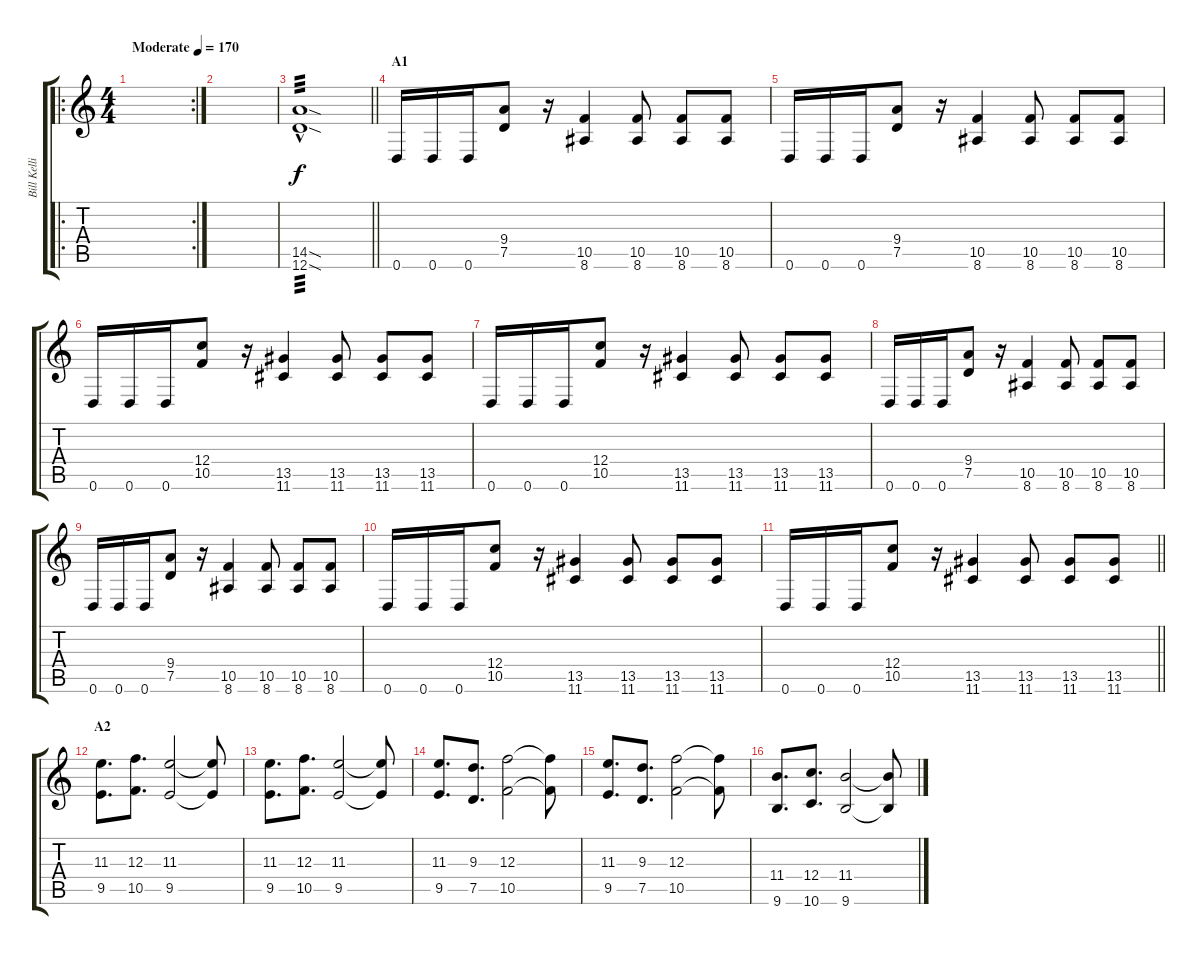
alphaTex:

\track ("Bill Kelliher" "Bill Kelli") {instrument distortionguitar}
\staff {score tabs}
\tuning (D4 A3 F3 C3 G2 D2) {hide}
\ro
\rc 2
\ts (4 4)
\tempo (170 "Moderate")
\clef g2
\ks c
|
|
\barLineRight lightlight
(14.5{sod hac} 12.6{sod hac}).1{tp 3} |
\section ("" "A1")
0.6.16{dy f} 0.6.16 0.6.16 (9.4 7.5).8 r.16 (10.5 8.6).4 (10.5 8.6).8 (10.5 8.6).8 (10.5 8.6).8 |
0.6.16 0.6.16 0.6.16 (9.4 7.5).8 r.16 (10.5 8.6).4 (10.5 8.6).8 (10.5 8.6).8 (10.5 8.6).8 |
0.6.16 0.6.16 0.6.16 (12.4 10.5).8 r.16 (13.5 11.6).4 (13.5 11.6).8 (13.5 11.6).8 (13.5 11.6).8 |
0.6.16 0.6.16 0.6.16 (12.4 10.5).8 r.16 (13.5 11.6).4 (13.5 11.6).8 (13.5 11.6).8 (13.5 11.6).8 |
0.6.16 0.6.16 0.6.16 (9.4 7.5).8 r.16 (10.5 8.6).4 (10.5 8.6).8 (10.5 8.6).8 (10.5 8.6).8 |
0.6.16 0.6.16 0.6.16 (9.4 7.5).8 r.16 (10.5 8.6).4 (10.5 8.6).8 (10.5 8.6).8 (10.5 8.6).8 |
0.6.16 0.6.16 0.6.16 (12.4 10.5).8 r.16 (13.5 11.6).4 (13.5 11.6).8 (13.5 11.6).8 (13.5 11.6).8 |
\barLineRight lightlight
0.6.16 0.6.16 0.6.16 (12.4 10.5).8 r.16 (13.5 11.6).4 (13.5 11.6).8 (13.5 11.6).8 (13.5 11.6).8 |
\section ("" "A2")
(11.3 9.5).8{d} (12.3 10.5).8{d} (11.3 9.5).2 (11.3{t} 9.5{t}).8 |
(11.3 9.5).8{d} (12.3 10.5).8{d} (11.3 9.5).2 (11.3{t} 9.5{t}).8 |
(11.3 9.5).8{d} (9.3 7.5).8{d} (12.3 10.5).2 (12.3{t} 10.5{t}).8 |
(11.3 9.5).8{d} (9.3 7.5).8{d} (12.3 10.5).2 (12.3{t} 10.5{t}).8 |
(11.4 9.6).8{d} (12.4 10.6).8{d} (11.4 9.6).2 (11.4{t} 9.6{t}).8
